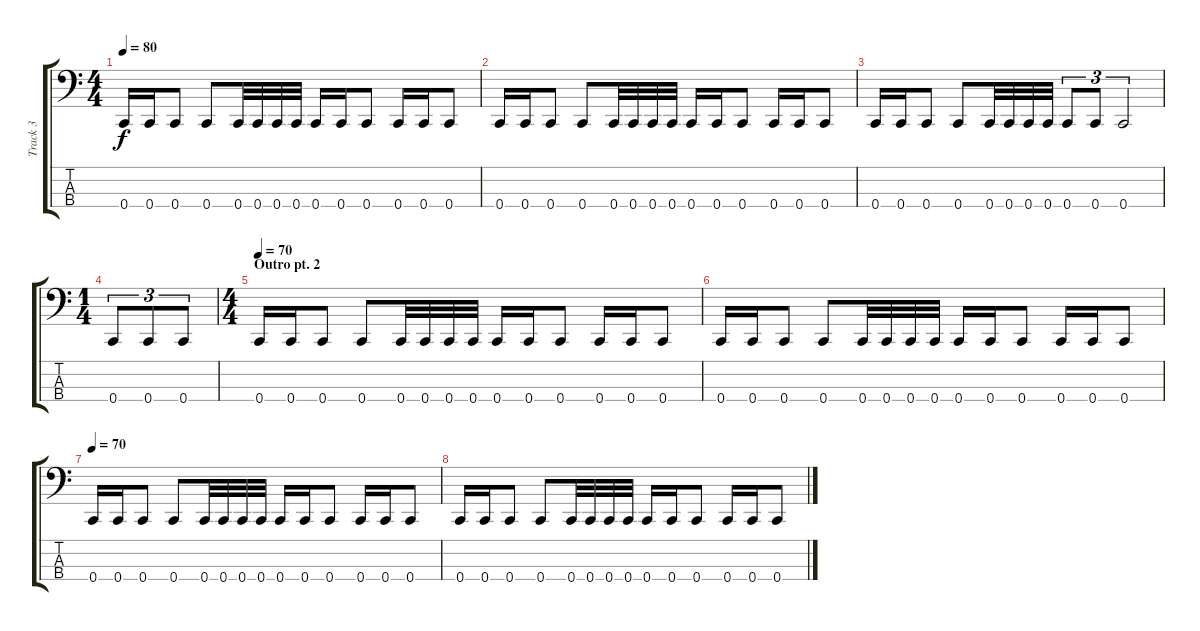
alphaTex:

\track ("Track 3" "Track 3") {instrument electricbasspick}
\staff {score tabs}
\tuning (F2 C2 G1 C1) {hide}
\ts (4 4)
\tempo 80
\clef f4
\ks c
0.4.16{dy f} 0.4.16 0.4.8 0.4.8 0.4.32 0.4.32 0.4.32 0.4.32 0.4.16 0.4.16 0.4.8 0.4.16 0.4.16 0.4.8 |
0.4.16 0.4.16 0.4.8 0.4.8 0.4.32 0.4.32 0.4.32 0.4.32 0.4.16 0.4.16 0.4.8 0.4.16 0.4.16 0.4.8 |
0.4.16 0.4.16 0.4.8 0.4.8 0.4.32 0.4.32 0.4.32 0.4.32 0.4.8{tu (3 2)} 0.4.8{tu (3 2)} 0.4.2{tu (3 2)} |
\ts (1 4)
0.4.8{tu (3 2)} 0.4.8{tu (3 2)} 0.4.8{tu (3 2)} |
\ts (4 4)
\section ("" "Outro pt. 2")
\tempo 70
0.4.16 0.4.16 0.4.8 0.4.8 0.4.32 0.4.32 0.4.32 0.4.32 0.4.16 0.4.16 0.4.8 0.4.16 0.4.16 0.4.8 |
0.4.16 0.4.16 0.4.8 0.4.8 0.4.32 0.4.32 0.4.32 0.4.32 0.4.16 0.4.16 0.4.8 0.4.16 0.4.16 0.4.8 |
\tempo 70
0.4.16 0.4.16 0.4.8 0.4.8 0.4.32 0.4.32 0.4.32 0.4.32 0.4.16 0.4.16 0.4.8 0.4.16 0.4.16 0.4.8 |
0.4.16 0.4.16 0.4.8 0.4.8 0.4.32 0.4.32 0.4.32 0.4.32 0.4.16 0.4.16 0.4.8 0.4.16 0.4.16 0.4.8
